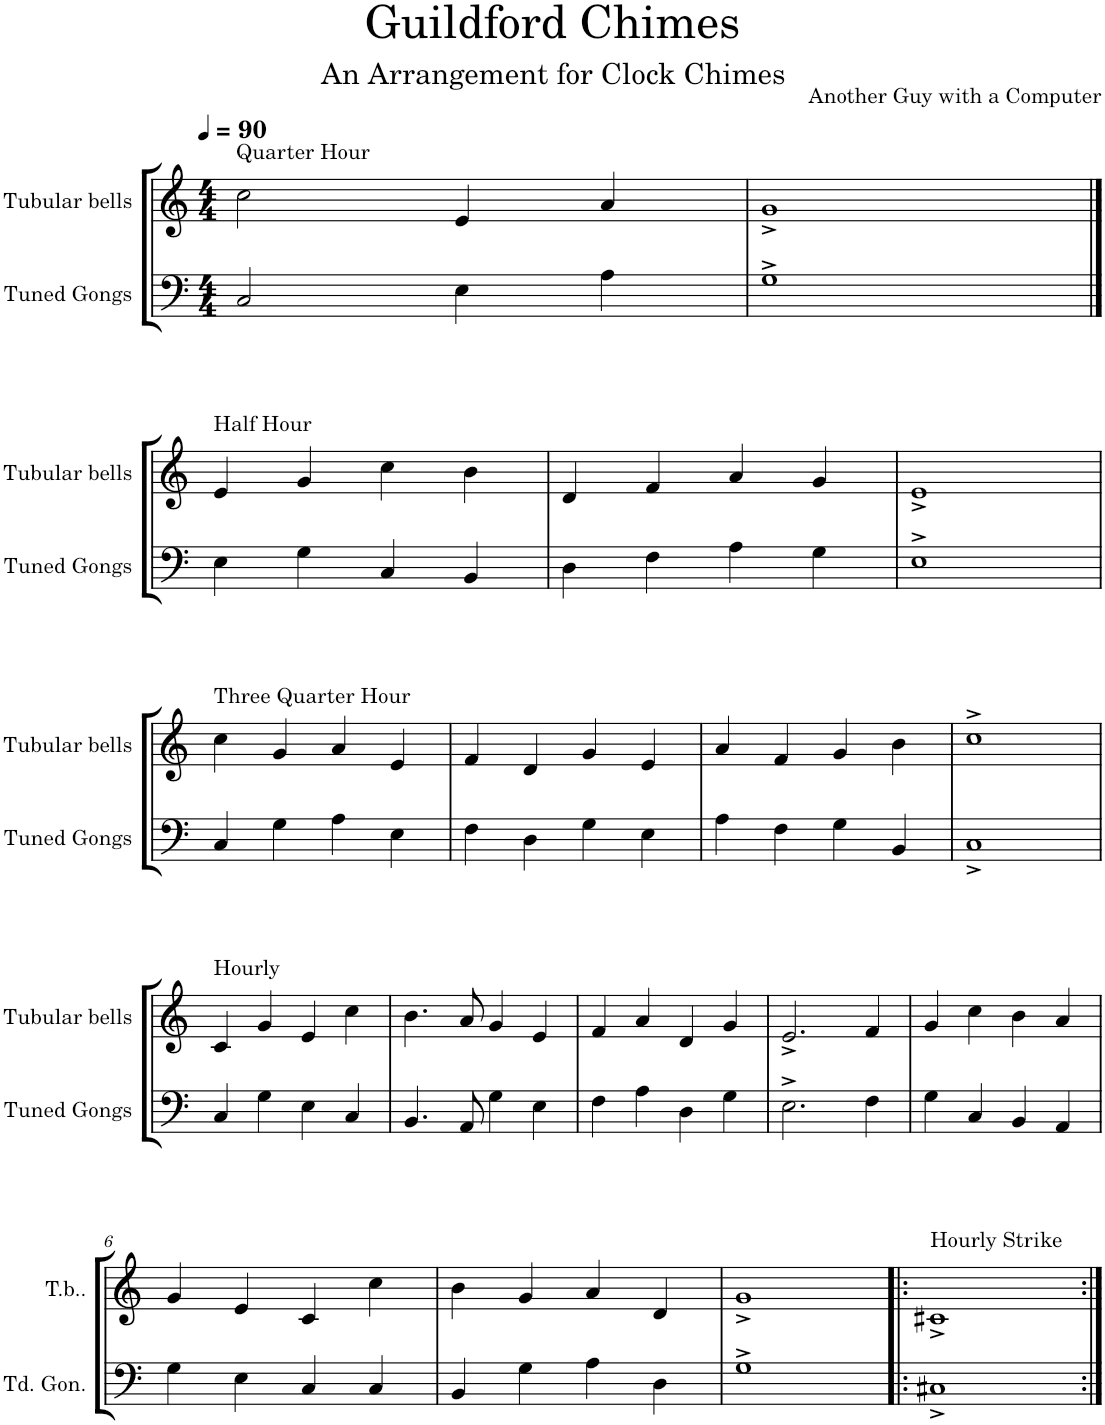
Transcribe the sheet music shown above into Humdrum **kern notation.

**kern	**kern
*part2	*part1
*staff2	*staff1
*I"Tuned Gongs	*I"Tubular bells
*I'Td. Gon.	*I'T.b..
*clefF4	*clefG2
*k[]	*k[]
*M4/4	*M4/4
*MM90	*MM90
=1	=1
!	!LO:TX:a:t=Quarter Hour
2C/	2cc\
4E\	4e/
4A\	4a/
=2	=2
1G^	1g^
!!LO:LB:g=z
==1	==1
!	!LO:TX:a:t=Half Hour
4E\	4e/
4G\	4g/
4C/	4cc\
4BB/	4b\
=2	=2
4D\	4d/
4F\	4f/
4A\	4a/
4G\	4g/
=3	=3
1E^	1e^
!!LO:LB:g=z
=1	=1
!	!LO:TX:a:t=Three Quarter Hour
4C/	4cc\
4G\	4g/
4A\	4a/
4E\	4e/
=2	=2
4F\	4f/
4D\	4d/
4G\	4g/
4E\	4e/
=3	=3
4A\	4a/
4F\	4f/
4G\	4g/
4BB/	4b\
=4	=4
1C^	1cc^
!!LO:LB:g=z
=1	=1
!	!LO:TX:a:t=Hourly
4C/	4c/
4G\	4g/
4E\	4e/
4C/	4cc\
=2	=2
4.BB/	4.b\
8AA/	8a/
4G\	4g/
4E\	4e/
=3	=3
4F\	4f/
4A\	4a/
4D\	4d/
4G\	4g/
=4	=4
2.E^\	2.e^/
4F\	4f/
=5	=5
4G\	4g/
4C/	4cc\
4BB/	4b\
4AA/	4a/
!!LO:LB:g=z
=6	=6
4G\	4g/
4E\	4e/
4C/	4c/
4C/	4cc\
=7	=7
4BB/	4b\
4G\	4g/
4A\	4a/
4D\	4d/
=8	=8
1G^	1g^
=9!|:	=9!|:
!	!LO:TX:a:t=Hourly Strike
1C#X^	1c#X^
=:|!	=:|!
*-	*-
